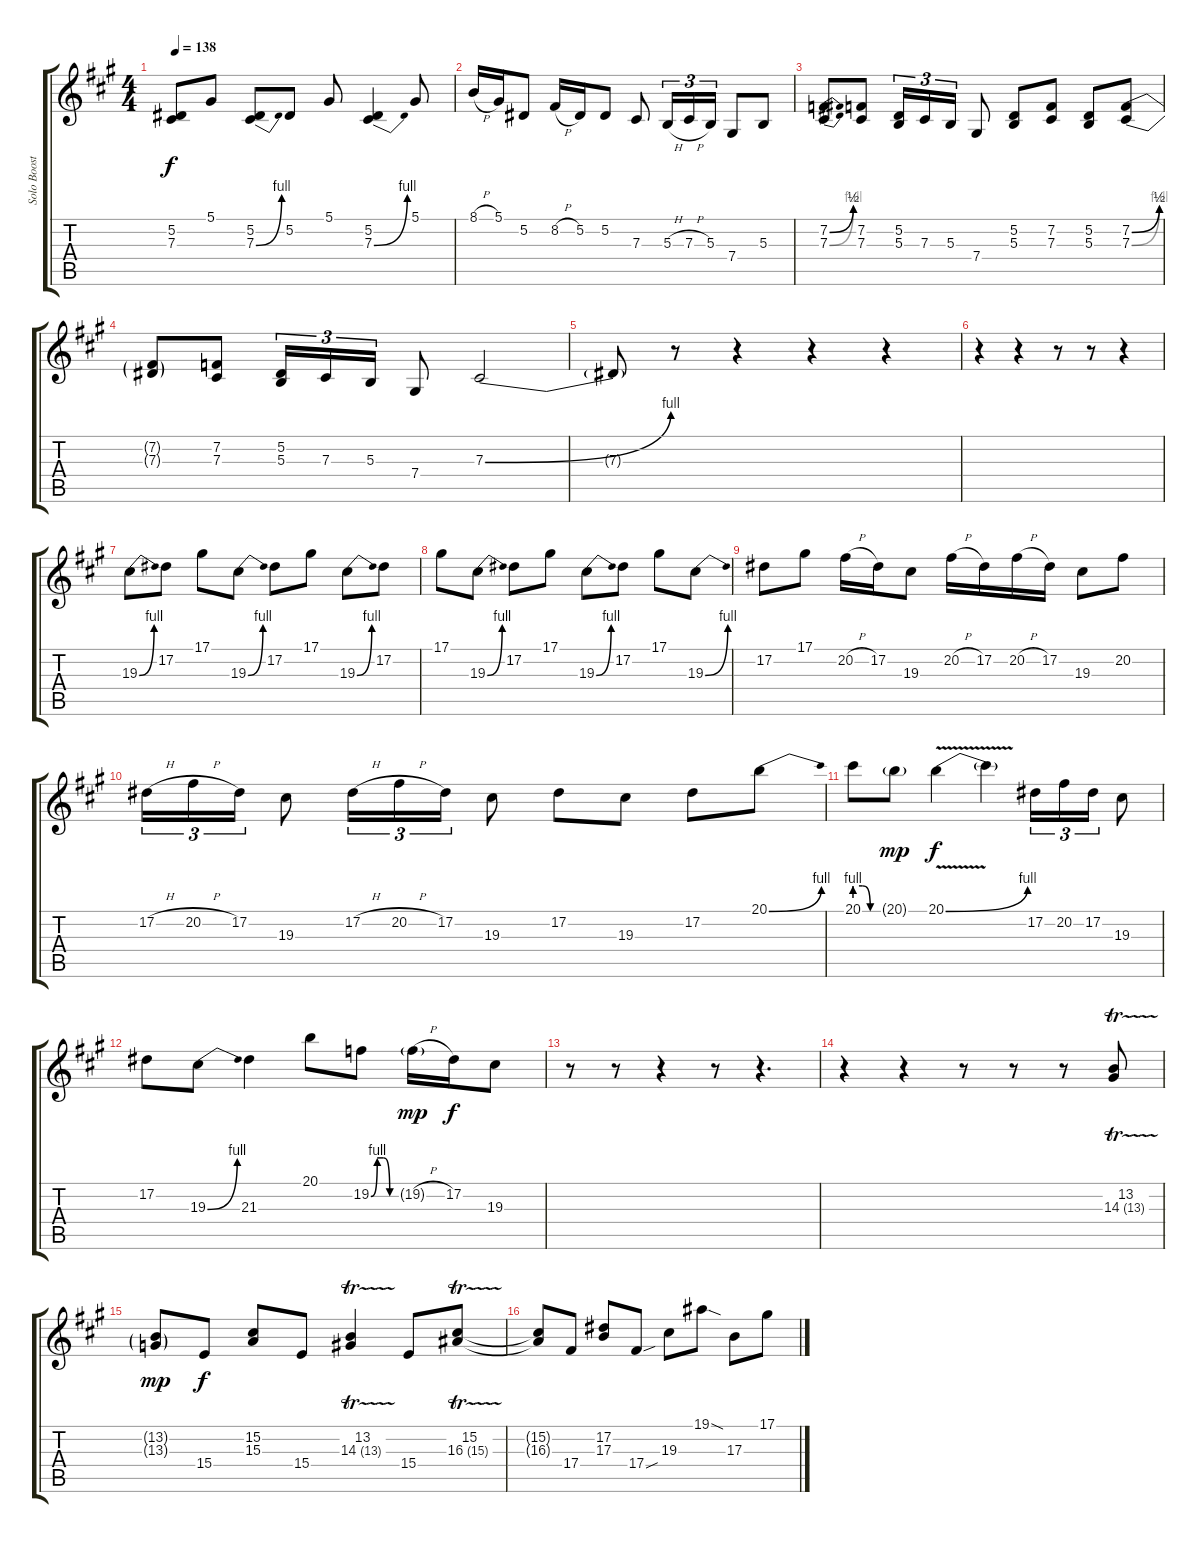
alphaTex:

\track ("Solo Boost" "Solo Boost") {instrument lead2sawtooth}
\staff {score tabs}
\tuning (Eb4 Bb3 Gb3 Db3 Ab2 Eb2) {hide}
\ts (4 4)
\tempo 138
\clef g2
\ks a
(5.2{t} 7.3{t}).8{dy f} 5.1.8 (5.2 7.3{be (bend 0 0 60 4)}).8 5.2.8 5.1.8 (5.2 7.3{be (bend 0 0 60 4)}).4 5.1.8 |
8.1{h}.16 5.1.16 5.2.8 8.2{h}.16 5.2.16 5.2.8 7.3.8 5.3{h}.16{tu (3 2)} 7.3{h}.16{tu (3 2)} 5.3.16{tu (3 2)} 7.4.8 5.3.8 |
(7.2{be (bend 0 0 60 2)} 7.3{be (bend 0 0 60 4)}).8 (7.2 7.3).8 (5.2 5.3).16{tu (3 2)} 7.3.16{tu (3 2)} 5.3.16{tu (3 2)} 7.4.8 (5.2 5.3).8 (7.2 7.3).8 (5.2 5.3).8 (7.2{be (bend 0 0 60 2)} 7.3{be (bend 0 0 60 4)}).8 |
(7.2{t} 7.3{t}).8 (7.2 7.3).8 (5.2 5.3).16{tu (3 2)} 7.3.16{tu (3 2)} 5.3.16{tu (3 2)} 7.4.8 7.3{be (bend 0 0 60 4)}.2 |
7.3{t}.8 r.8 r.4 r.4 r.4 |
r.4 r.4 r.8 r.8 r.4 |
19.3{be (bend 0 0 60 4)}.8 17.2.8 17.1.8 19.3{be (bend 0 0 60 4)}.8 17.2.8 17.1.8 19.3{be (bend 0 0 60 4)}.8 17.2.8 |
17.1.8 19.3{be (bend 0 0 60 4)}.8 17.2.8 17.1.8 19.3{be (bend 0 0 60 4)}.8 17.2.8 17.1.8 19.3{be (bend 0 0 60 4)}.8 |
17.2.8 17.1.8 20.2{h}.16 17.2.16 19.3.8 20.2{h}.16 17.2.16 20.2{h}.16 17.2.16 19.3.8 20.2.8 |
17.2{h}.16{tu (3 2)} 20.2{h}.16{tu (3 2)} 17.2.16{tu (3 2)} 19.3.8 17.2{h}.16{tu (3 2)} 20.2{h}.16{tu (3 2)} 17.2.16{tu (3 2)} 19.3.8 17.2.8 19.3.8 17.2.8 20.1{be (bend 0 0 60 4)}.8 |
20.1{be (custom 0 4 20 4 40 0 60 0)}.8 20.1{g}.8{dy mp} 20.1{be (bend 0 0 60 4) v}.4{dy f} 20.1{t}.4 17.2.16{tu (3 2)} 20.2.16{tu (3 2)} 17.2.16{tu (3 2)} 19.3.8 |
17.2.8 19.3{be (bend 0 0 60 4)}.8 21.3.4 20.1.8 19.2{be (custom 0 0 15 4 30 4 45 0 60 0)}.8 19.2{h g}.16{dy mp} 17.2.16{dy f} 19.3.8 |
r.8 r.8 r.4 r.8 r.4{d} |
r.4 r.4 r.8 r.8 r.8 (13.2 14.3{tr (13 16)}).8 |
(13.2{g} 13.3{g}).8{dy mp} 15.4.8{dy f} (15.2 15.3).8 15.4.8 (13.2 14.3{tr (13 16)}).4 15.4.8 (15.2 16.3{tr (15 16)}).8 |
(15.2{t} 16.3{t}).8 17.4.8 (17.2 17.3).8 17.4{sou}.8 19.3.8 19.1{sod}.8 17.3.8 17.1.8
